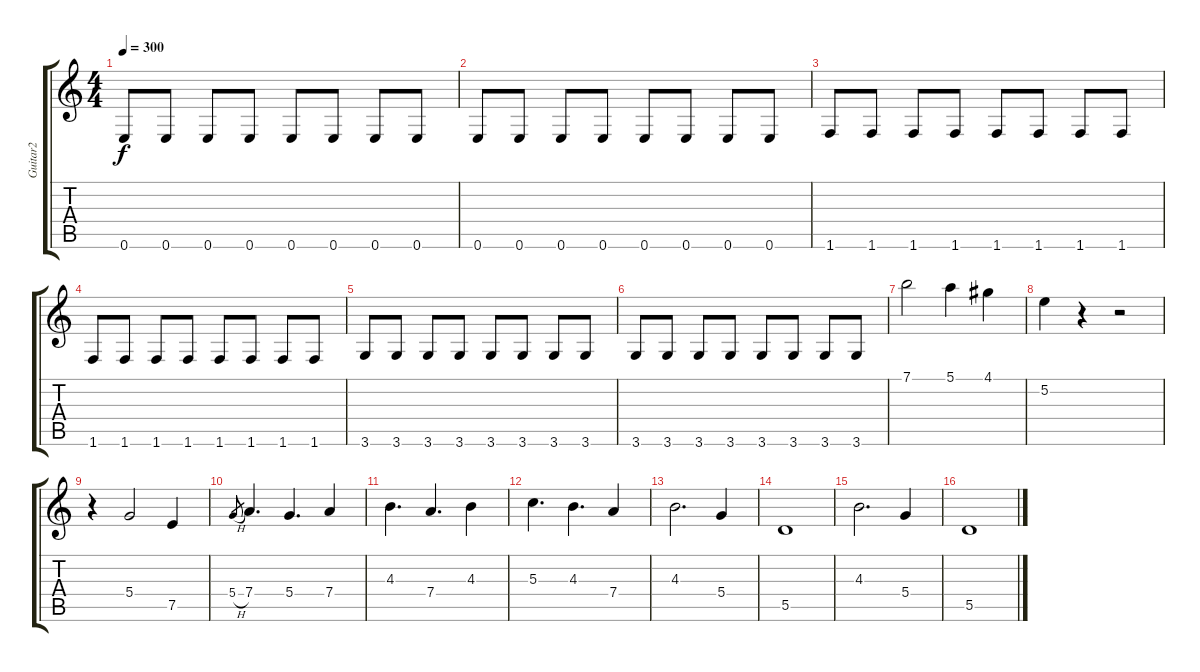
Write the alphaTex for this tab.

\track ("Guitar2" "Guitar2") {instrument overdrivenguitar}
\staff {score tabs}
\tuning (E4 B3 G3 D3 A2 E2) {hide}
\ts (4 4)
\tempo 300
\clef g2
\ks c
0.6.8{dy f} 0.6.8 0.6.8 0.6.8 0.6.8 0.6.8 0.6.8 0.6.8 |
0.6.8 0.6.8 0.6.8 0.6.8 0.6.8 0.6.8 0.6.8 0.6.8 |
1.6.8 1.6.8 1.6.8 1.6.8 1.6.8 1.6.8 1.6.8 1.6.8 |
1.6.8 1.6.8 1.6.8 1.6.8 1.6.8 1.6.8 1.6.8 1.6.8 |
3.6.8 3.6.8 3.6.8 3.6.8 3.6.8 3.6.8 3.6.8 3.6.8 |
3.6.8 3.6.8 3.6.8 3.6.8 3.6.8 3.6.8 3.6.8 3.6.8 |
7.1.2 5.1.4 4.1.4 |
5.2.4 r.4 r.2 |
r.4 5.4.2 7.5.4 |
5.4{h}.8{gr} 7.4.4{d} 5.4.4{d} 7.4.4 |
4.3.4{d} 7.4.4{d} 4.3.4 |
5.3.4{d} 4.3.4{d} 7.4.4 |
4.3.2{d} 5.4.4 |
5.5.1 |
4.3.2{d} 5.4.4 |
5.5.1
